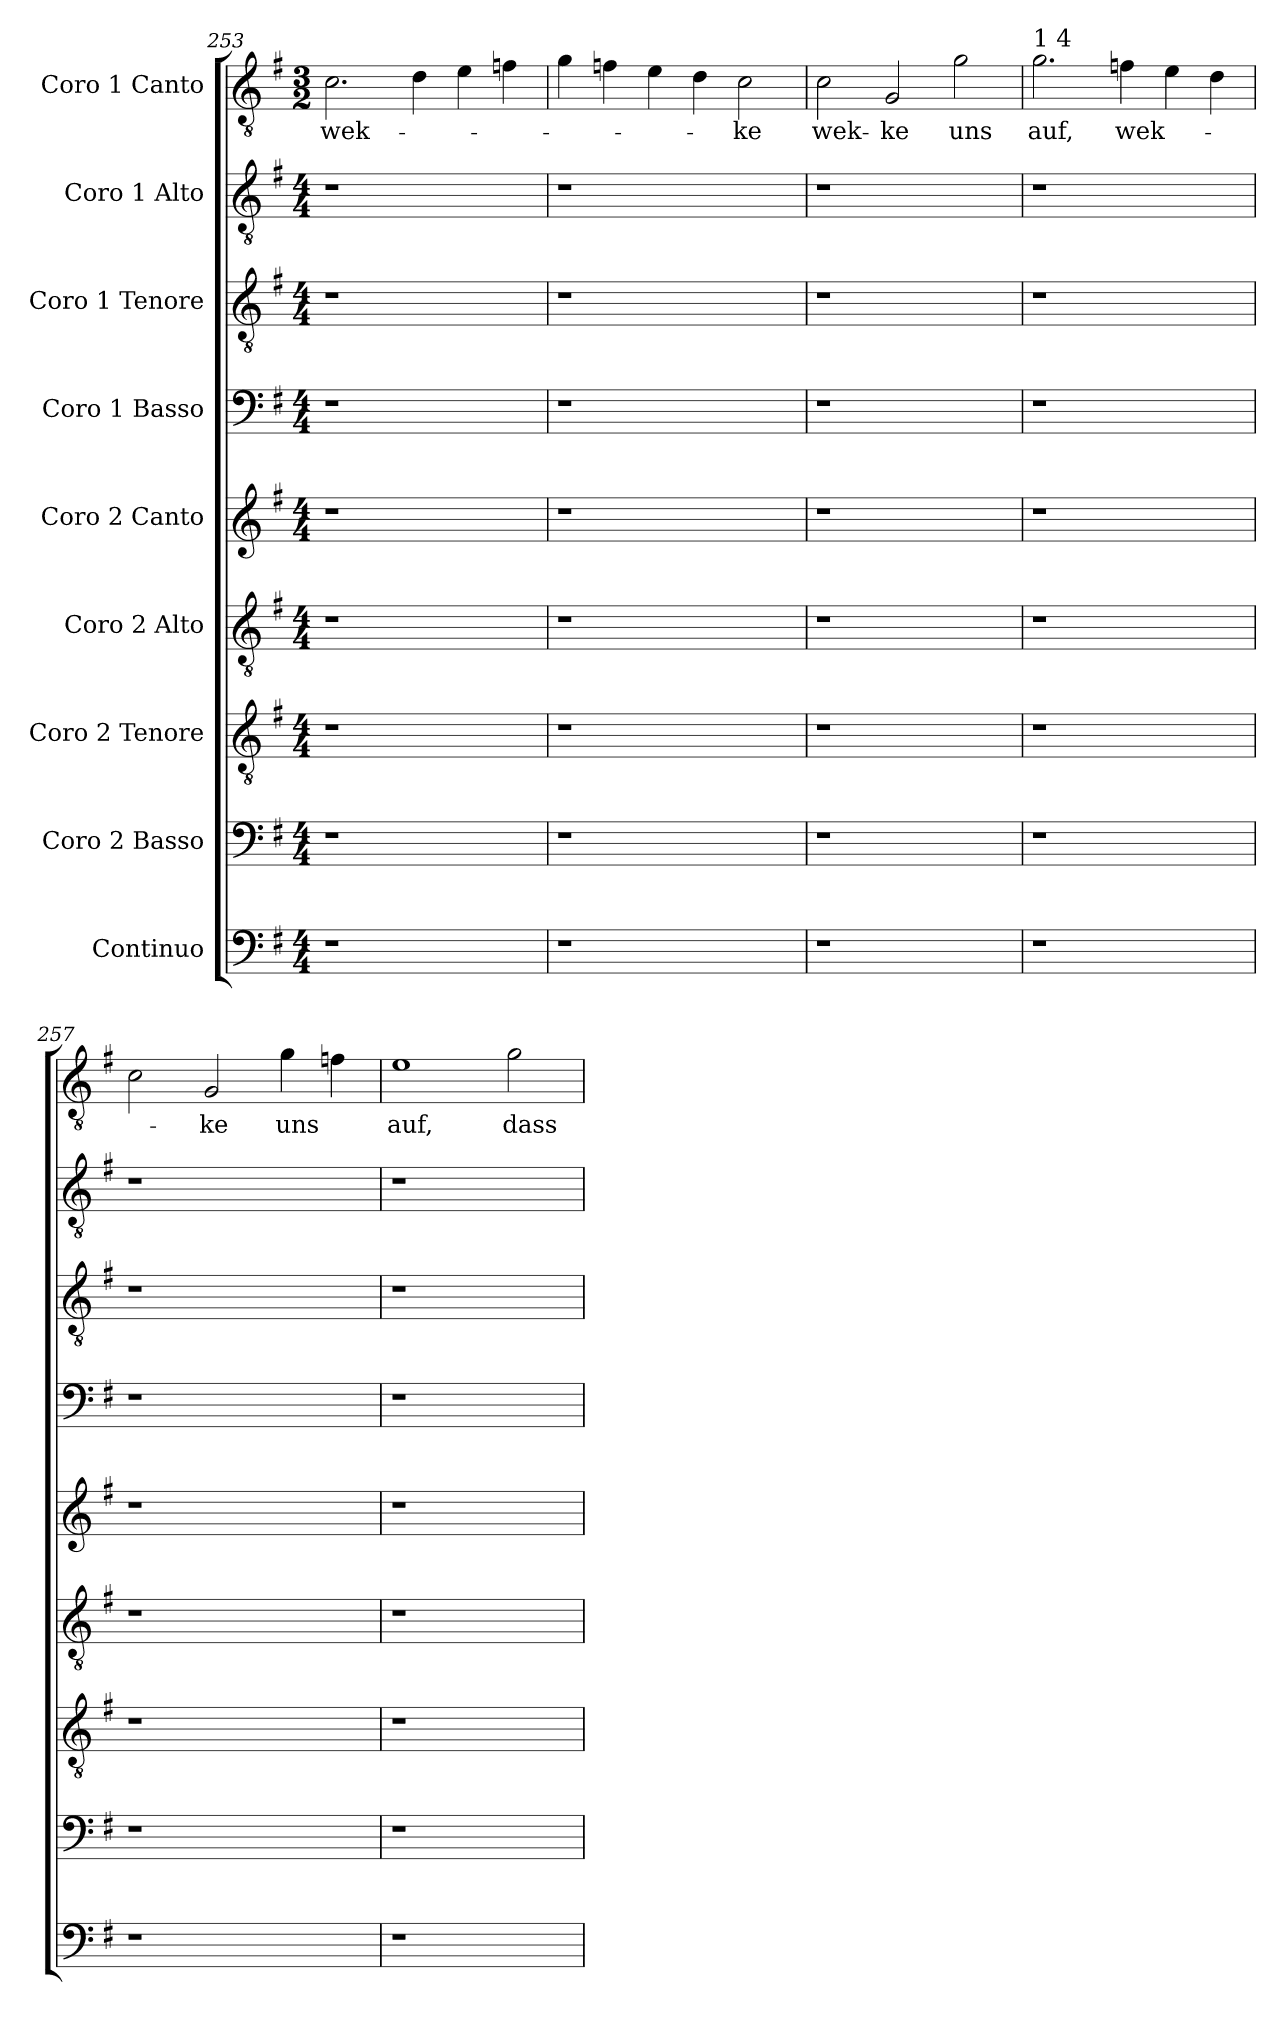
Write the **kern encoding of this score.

**kern	**kern	**kern	**kern	**kern	**kern	**kern	**kern	**kern	**text
*part9	*part8	*part7	*part6	*part5	*part4	*part3	*part2	*part1	*part1
*staff9	*staff8	*staff7	*staff6	*staff5	*staff4	*staff3	*staff2	*staff1	*staff1
*I"Continuo	*I"Coro 2  Basso	*I"Coro 2  Tenore	*I"Coro 2  Alto	*I"Coro 2  Canto	*I"Coro 1  Basso	*I"Coro 1  Tenore	*I"Coro 1  Alto	*I"Coro 1  Canto	*
*clefF4	*clefF4	*clefGv2	*clefGv2	*clefG2	*clefF4	*clefGv2	*clefGv2	*clefGv2	*
*k[f#]	*k[f#]	*k[f#]	*k[f#]	*k[f#]	*k[f#]	*k[f#]	*k[f#]	*k[f#]	*
*G:	*G:	*G:	*G:	*G:	*G:	*G:	*G:	*G:	*
*M4/4	*M4/4	*M4/4	*M4/4	*M4/4	*M4/4	*M4/4	*M4/4	*M3/2	*
=253	=253	=253	=253	=253	=253	=253	=253	=253	=253
!	!	!	!	!	!	!	!	!	!LO:LY:b:cj
1r	1r	1r	1r	1r	1r	1r	1r	2.c\	wek-
.	.	.	.	.	.	.	.	4d\	.
2ryy	2ryy	2ryy	2ryy	2ryy	2ryy	2ryy	2ryy	4e\	.
.	.	.	.	.	.	.	.	4fn\	.
=254	=254	=254	=254	=254	=254	=254	=254	=254	=254
1r	1r	1r	1r	1r	1r	1r	1r	4g\	.
.	.	.	.	.	.	.	.	4fn\	.
.	.	.	.	.	.	.	.	4e\	.
.	.	.	.	.	.	.	.	4d\	.
!	!	!	!	!	!	!	!	!	!LO:LY:b:cj
2ryy	2ryy	2ryy	2ryy	2ryy	2ryy	2ryy	2ryy	2c\	-ke
=255	=255	=255	=255	=255	=255	=255	=255	=255	=255
!	!	!	!	!	!	!	!	!	!LO:LY:b:cj
1r	1r	1r	1r	1r	1r	1r	1r	2c\	wek-
!	!	!	!	!	!	!	!	!	!LO:LY:b:cj
.	.	.	.	.	.	.	.	2G/	-ke
!	!	!	!	!	!	!	!	!	!LO:LY:b:cj
2ryy	2ryy	2ryy	2ryy	2ryy	2ryy	2ryy	2ryy	2g\	uns
!!LO:LB:g=z
=256	=256	=256	=256	=256	=256	=256	=256	=256	=256
!	!	!	!	!	!	!	!	!LO:TX:a:t=1 4	!
!	!	!	!	!	!	!	!	!	!LO:LY:b:cj
1r	1r	1r	1r	1r	1r	1r	1r	2.g\	auf,
!	!	!	!	!	!	!	!	!	!LO:LY:b:cj
.	.	.	.	.	.	.	.	4fn\	wek-
2ryy	2ryy	2ryy	2ryy	2ryy	2ryy	2ryy	2ryy	4e\	.
.	.	.	.	.	.	.	.	4d\	.
=257	=257	=257	=257	=257	=257	=257	=257	=257	=257
1r	1r	1r	1r	1r	1r	1r	1r	2c\	.
!	!	!	!	!	!	!	!	!	!LO:LY:b:cj
.	.	.	.	.	.	.	.	2G/	-ke
!	!	!	!	!	!	!	!	!	!LO:LY:b:cj
2ryy	2ryy	2ryy	2ryy	2ryy	2ryy	2ryy	2ryy	4g\	uns
.	.	.	.	.	.	.	.	4fn\	.
=258	=258	=258	=258	=258	=258	=258	=258	=258	=258
!	!	!	!	!	!	!	!	!	!LO:LY:b:cj
1r	1r	1r	1r	1r	1r	1r	1r	1e	auf,
!	!	!	!	!	!	!	!	!	!LO:LY:b:cj
2ryy	2ryy	2ryy	2ryy	2ryy	2ryy	2ryy	2ryy	2g\	dass
=	=	=	=	=	=	=	=	=	=
*-	*-	*-	*-	*-	*-	*-	*-	*-	*-
